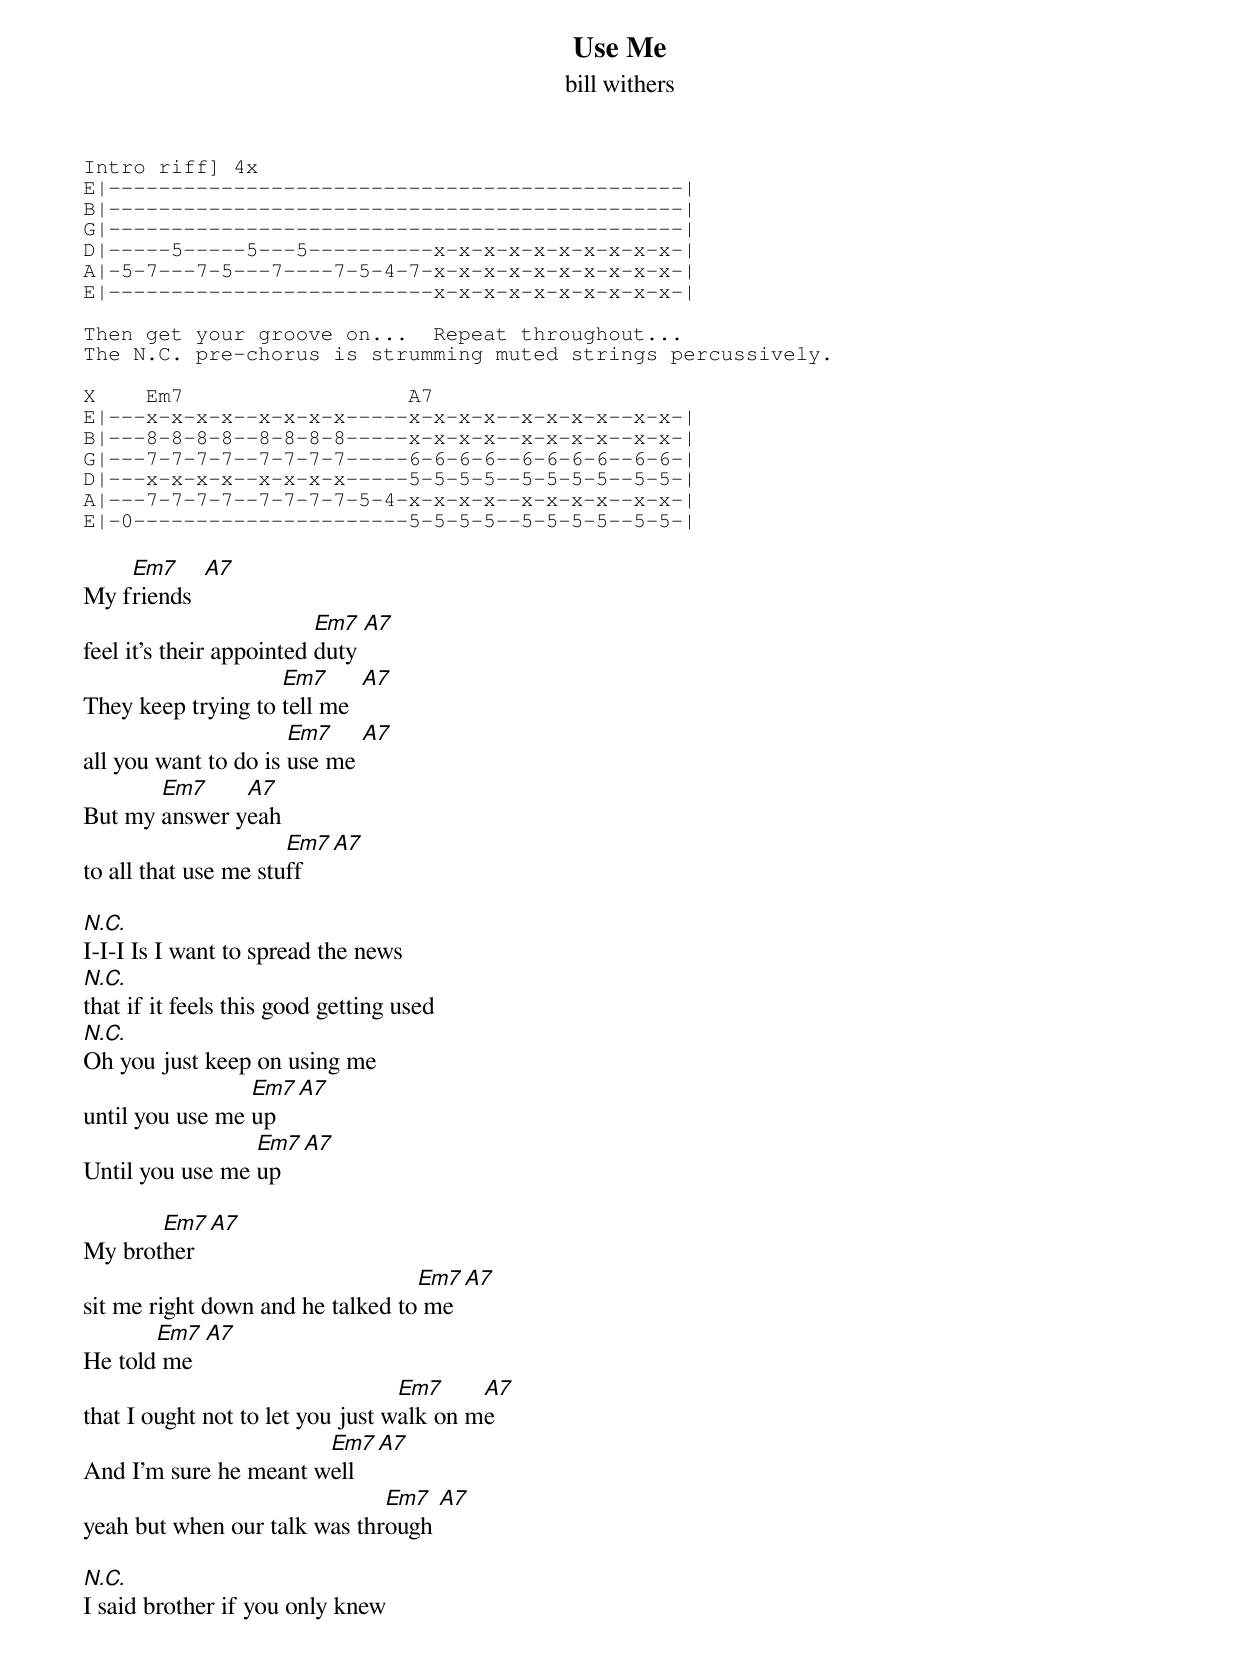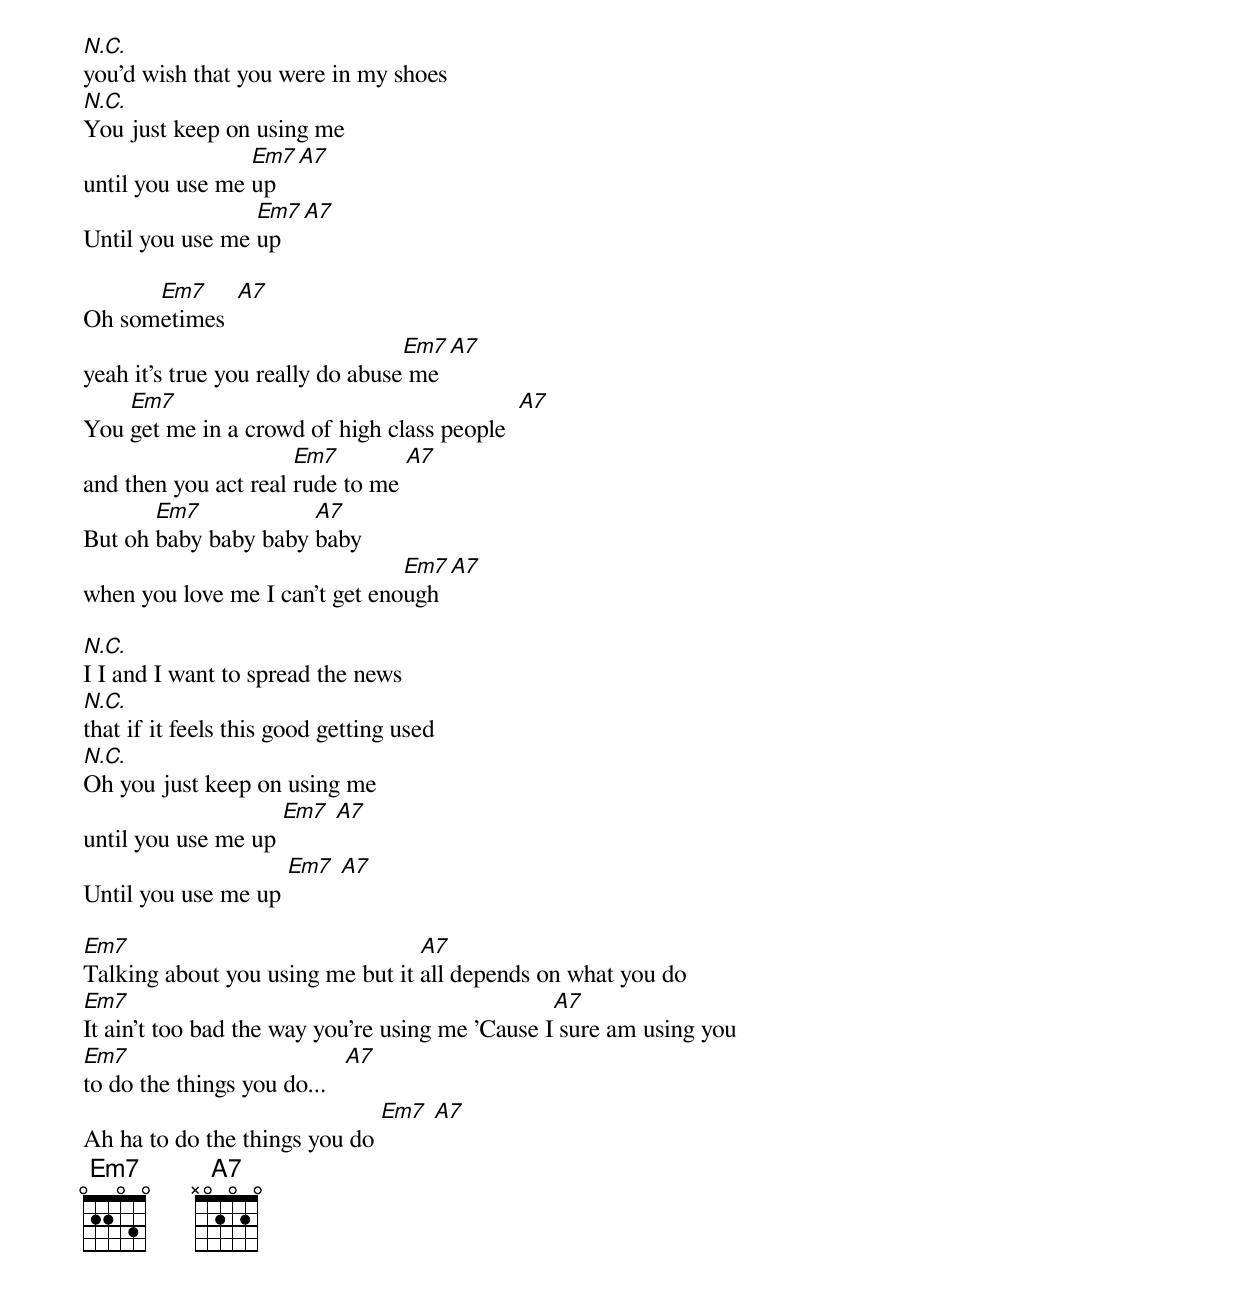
{title: Use Me}
{subtitle: bill withers}

{sot}
Intro riff] 4x
E|----------------------------------------------|
B|----------------------------------------------|
G|----------------------------------------------|
D|-----5-----5---5----------x-x-x-x-x-x-x-x-x-x-|
A|-5-7---7-5---7----7-5-4-7-x-x-x-x-x-x-x-x-x-x-|
E|--------------------------x-x-x-x-x-x-x-x-x-x-|

Then get your groove on...  Repeat throughout...
The N.C. pre-chorus is strumming muted strings percussively.

X    Em7                  A7
E|---x-x-x-x--x-x-x-x-----x-x-x-x--x-x-x-x--x-x-|
B|---8-8-8-8--8-8-8-8-----x-x-x-x--x-x-x-x--x-x-|
G|---7-7-7-7--7-7-7-7-----6-6-6-6--6-6-6-6--6-6-|
D|---x-x-x-x--x-x-x-x-----5-5-5-5--5-5-5-5--5-5-|
A|---7-7-7-7--7-7-7-7-5-4-x-x-x-x--x-x-x-x--x-x-|
E|-0----------------------5-5-5-5--5-5-5-5--5-5-|
{eot}

My f[Em7]riends  [A7]
feel it's their appointed [Em7]duty [A7]
They keep trying to [Em7]tell me  [A7]
all you want to do is [Em7]use me [A7]
But my [Em7]answer y[A7]eah
to all that use me stu[Em7]ff [A7]

[N.C.]I-I-I Is I want to spread the news
[N.C.]that if it feels this good getting used
[N.C.]Oh you just keep on using me
until you use me [Em7]up [A7]
Until you use me [Em7]up [A7]

My brot[Em7]her  [A7]
sit me right down and he talked to[Em7] me [A7]
He told[Em7] me  [A7]
that I ought not to let you just w[Em7]alk on m[A7]e
And I'm sure he meant w[Em7]ell  [A7]
yeah but when our talk was thr[Em7]ough [A7]

[N.C.]I said brother if you only knew
[N.C.]you'd wish that you were in my shoes
[N.C.]You just keep on using me
until you use me [Em7]up [A7]
Until you use me [Em7]up [A7]

Oh som[Em7]etimes  [A7]
yeah it's true you really do abuse[Em7] me [A7]
You [Em7]get me in a crowd of high class people  [A7]
and then you act real [Em7]rude to me [A7]
But oh [Em7]baby baby baby [A7]baby
when you love me I can't get eno[Em7]ugh [A7]

[N.C.]I I and I want to spread the news
[N.C.]that if it feels this good getting used
[N.C.]Oh you just keep on using me
until you use me up [Em7] [A7]
Until you use me up [Em7] [A7]

[Em7]Talking about you using me but it [A7]all depends on what you do
[Em7]It ain't too bad the way you're using me 'Cause I[A7] sure am using you
[Em7]to do the things you do...   [A7]
Ah ha to do the things you do [Em7] [A7]
